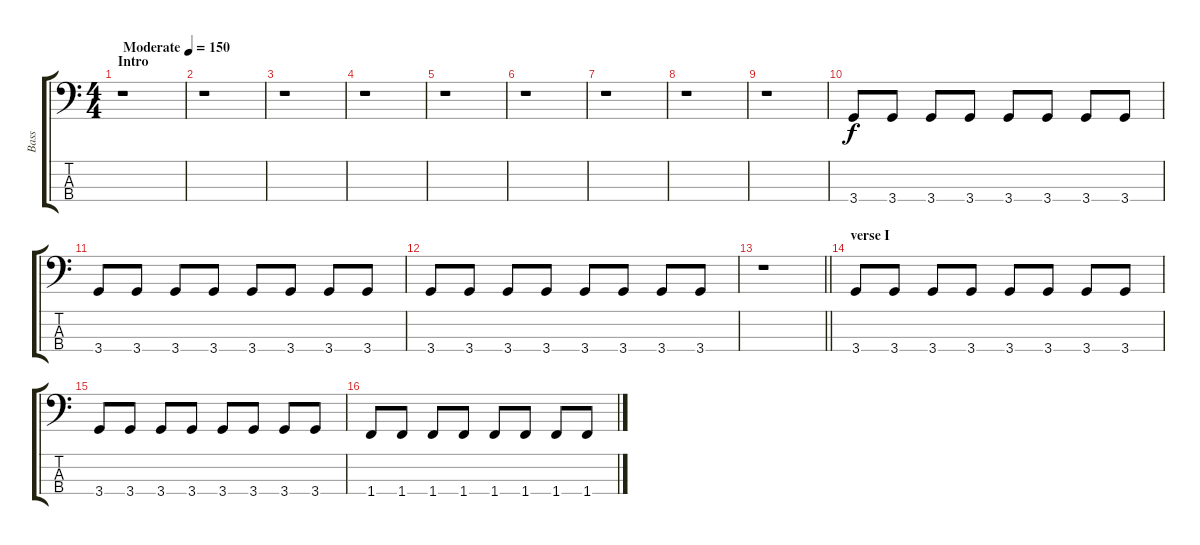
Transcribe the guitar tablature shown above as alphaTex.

\track ("Bass" "Bass") {instrument synthbass2}
\staff {score tabs}
\tuning (G2 D2 A1 E1) {hide}
\ts (4 4)
\section ("" "Intro")
\tempo (150 "Moderate")
\clef f4
\ks c
r.1{dy f instrument synthbass2} |
r.1 |
r.1 |
r.1 |
r.1 |
r.1 |
r.1 |
r.1 |
r.1 |
3.4.8 3.4.8 3.4.8 3.4.8 3.4.8 3.4.8 3.4.8 3.4.8 |
3.4.8 3.4.8 3.4.8 3.4.8 3.4.8 3.4.8 3.4.8 3.4.8 |
3.4.8 3.4.8 3.4.8 3.4.8 3.4.8 3.4.8 3.4.8 3.4.8 |
\barLineRight lightlight
r.1 |
\section ("" "verse I")
3.4.8 3.4.8 3.4.8 3.4.8 3.4.8 3.4.8 3.4.8 3.4.8 |
3.4.8 3.4.8 3.4.8 3.4.8 3.4.8 3.4.8 3.4.8 3.4.8 |
1.4.8 1.4.8 1.4.8 1.4.8 1.4.8 1.4.8 1.4.8 1.4.8
